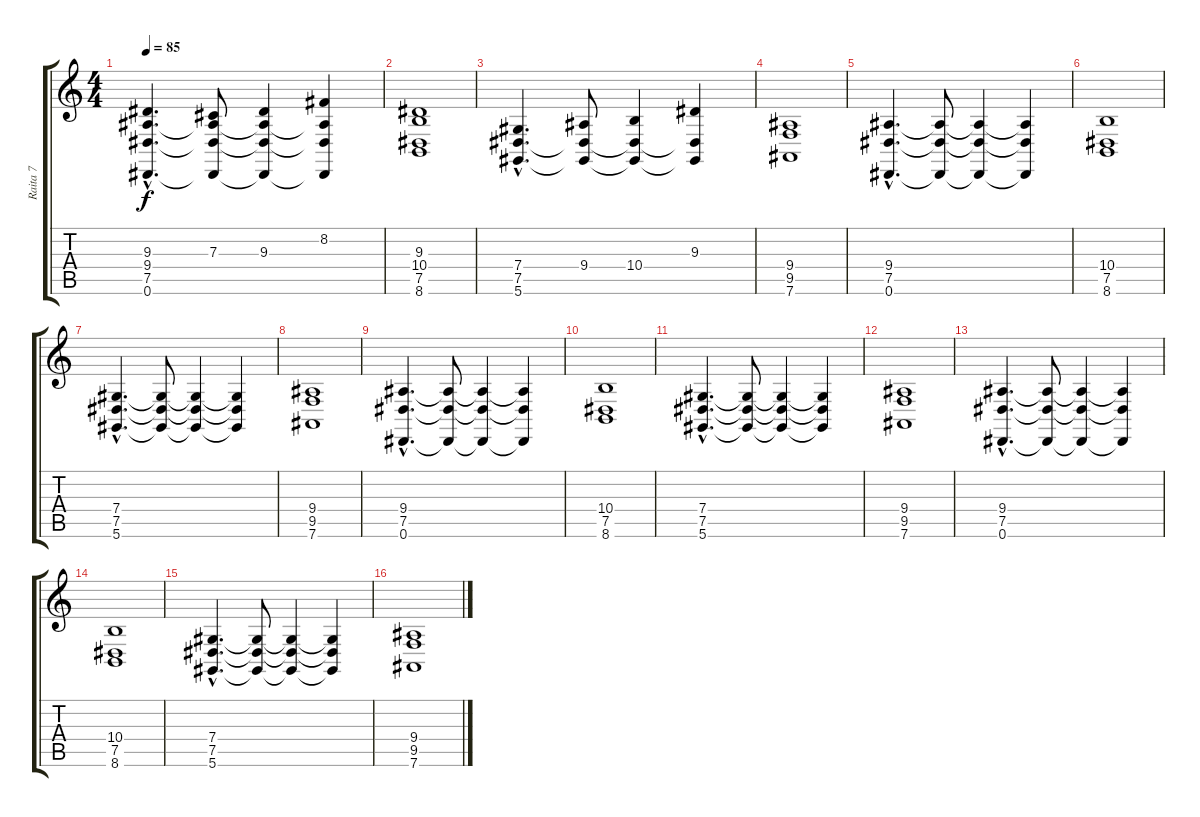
\track ("Raita 7" "Raita 7") {instrument frenchhorn}
\staff {score tabs}
\tuning (Eb4 Bb3 Gb3 Db3 Ab2 Eb2) {hide}
\ts (4 4)
\tempo 85
\clef g2
\ks c
(9.3{hac} 9.4{hac} 7.5{hac} 0.6{hac}).4{d dy f} (7.3 9.4{t} 7.5{t} 0.6{t}).8 (9.3 9.4{t} 7.5{t} 0.6{t}).4 (8.2 9.4{t} 7.5{t} 0.6{t}).4 |
(9.3 10.4 7.5 8.6).1 |
(7.4{hac} 7.5{hac} 5.6{hac}).4{d} (9.4 7.5{t} 5.6{t}).8 (10.4 7.5{t} 5.6{t}).4 (9.3 7.5{t} 5.6{t}).4 |
(9.4 9.5 7.6).1 |
(9.4{hac} 7.5{hac} 0.6{hac}).4{d} (9.4{t} 7.5{t} 0.6{t}).8 (9.4{t} 7.5{t} 0.6{t}).4 (9.4{t} 7.5{t} 0.6{t}).4 |
(10.4 7.5 8.6).1 |
(7.4{hac} 7.5{hac} 5.6{hac}).4{d} (7.4{t} 7.5{t} 5.6{t}).8 (7.4{t} 7.5{t} 5.6{t}).4 (7.4{t} 7.5{t} 5.6{t}).4 |
(9.4 9.5 7.6).1 |
(9.4{hac} 7.5{hac} 0.6{hac}).4{d} (9.4{t} 7.5{t} 0.6{t}).8 (9.4{t} 7.5{t} 0.6{t}).4 (9.4{t} 7.5{t} 0.6{t}).4 |
(10.4 7.5 8.6).1 |
(7.4{hac} 7.5{hac} 5.6{hac}).4{d} (7.4{t} 7.5{t} 5.6{t}).8 (7.4{t} 7.5{t} 5.6{t}).4 (7.4{t} 7.5{t} 5.6{t}).4 |
(9.4 9.5 7.6).1 |
(9.4{hac} 7.5{hac} 0.6{hac}).4{d} (9.4{t} 7.5{t} 0.6{t}).8 (9.4{t} 7.5{t} 0.6{t}).4 (9.4{t} 7.5{t} 0.6{t}).4 |
(10.4 7.5 8.6).1 |
(7.4{hac} 7.5{hac} 5.6{hac}).4{d} (7.4{t} 7.5{t} 5.6{t}).8 (7.4{t} 7.5{t} 5.6{t}).4 (7.4{t} 7.5{t} 5.6{t}).4 |
(9.4 9.5 7.6).1
